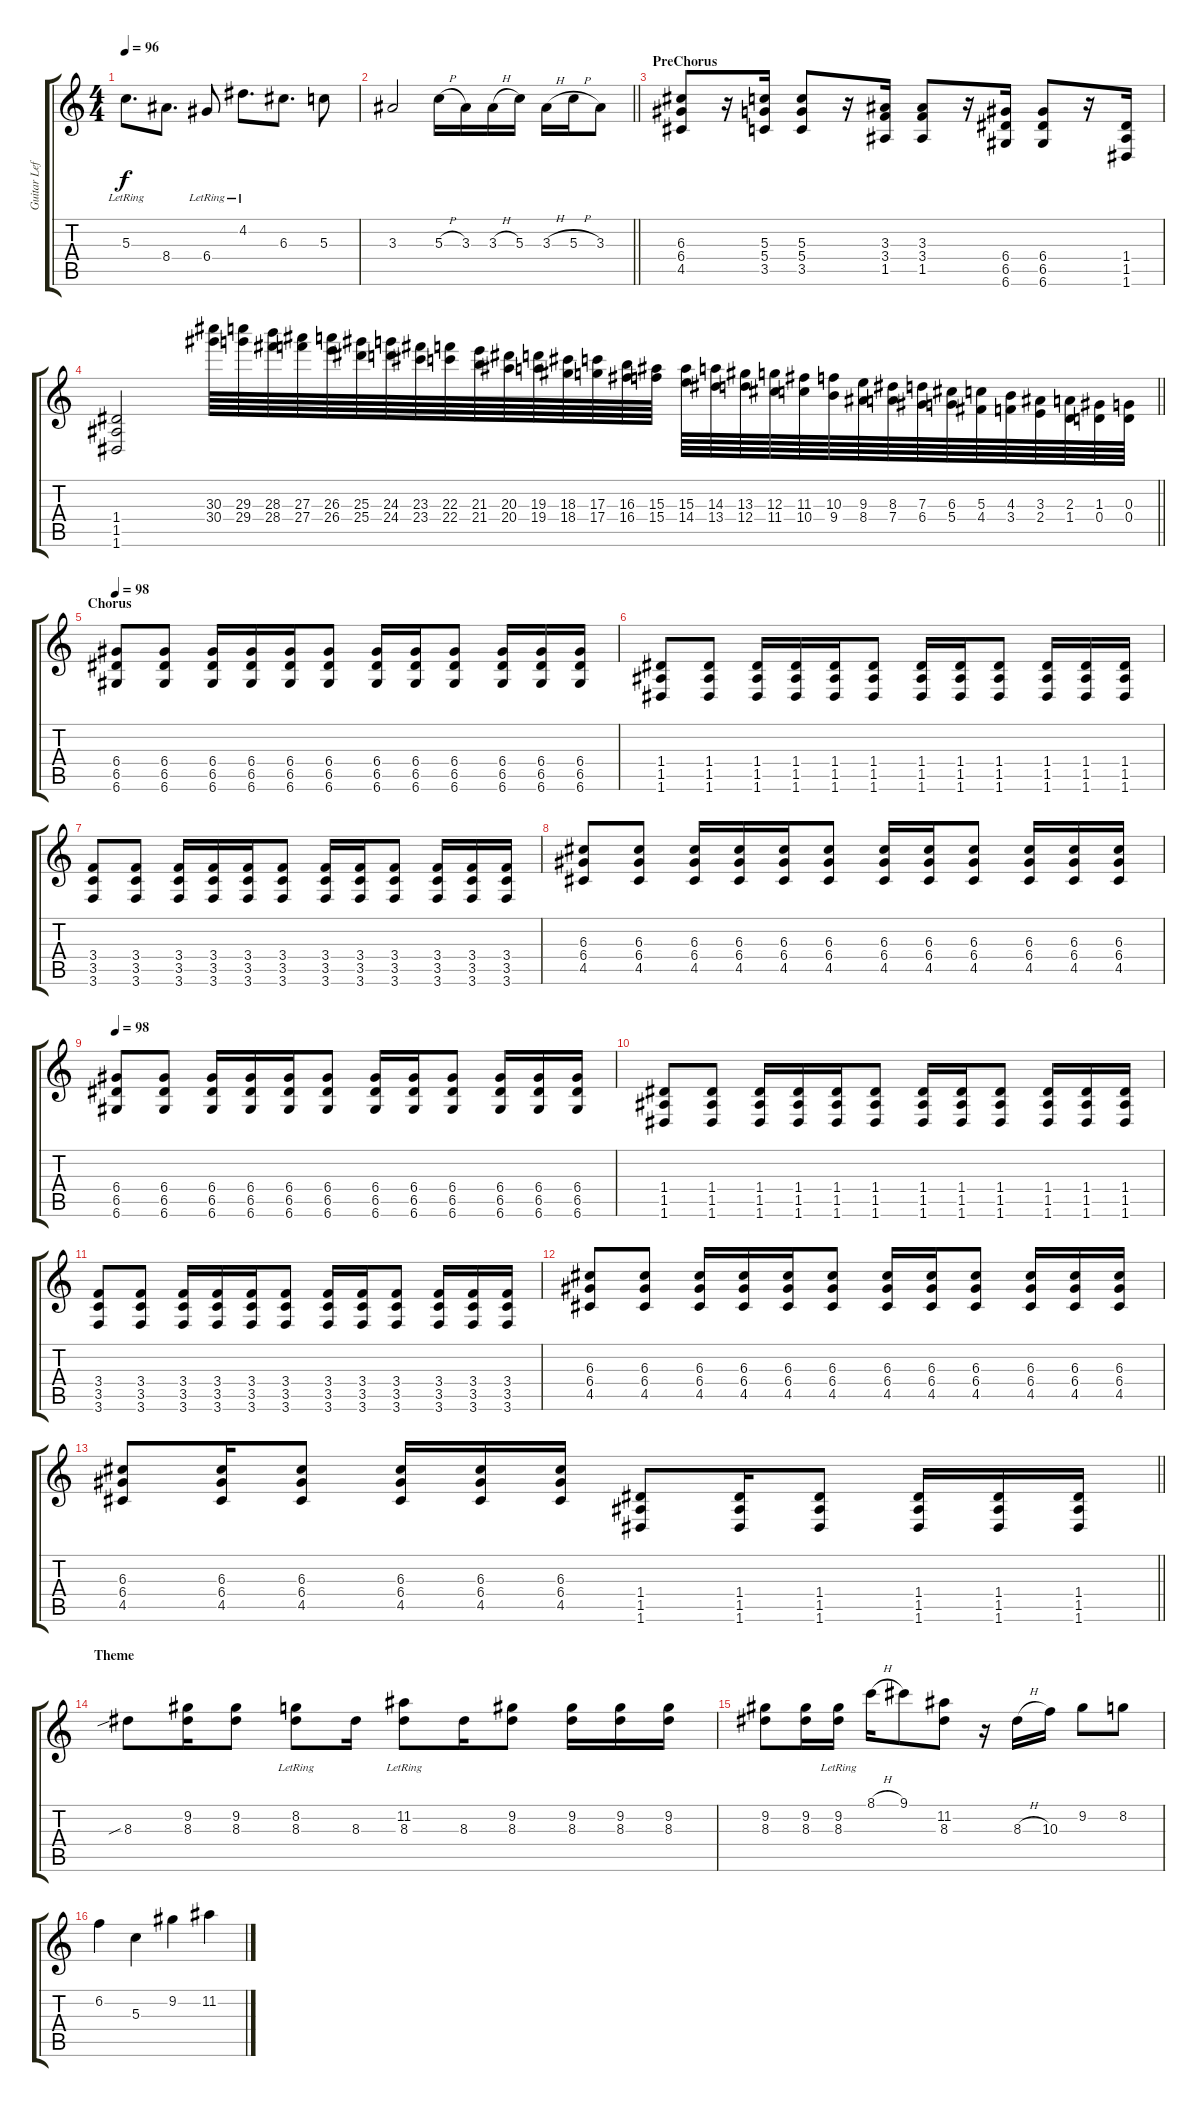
\track ("Guitar Left" "Guitar Lef") {instrument distortionguitar}
\staff {score tabs}
\tuning (E4 B3 G3 D3 A2 D2) {hide}
\ts (4 4)
\tempo 96
\clef g2
\ks c
5.3{lr}.8{d dy f} 8.4.8{d} 6.4{lr}.8 4.2{lr}.8{d} 6.3.8{d} 5.3.8 |
\barLineRight lightlight
3.3.2 5.3{h}.16 3.3.16 3.3{h}.16 5.3.16 3.3{h}.16 5.3{h}.16 3.3.8 |
\section ("" "PreChorus")
(6.3 6.4 4.5).8 r.16 (5.3 5.4 3.5).16 (5.3 5.4 3.5).8 r.16 (3.3 3.4 1.5).16 (3.3 3.4 1.5).8 r.16 (6.4 6.5 6.6).16 (6.4 6.5 6.6).8 r.16 (1.4 1.5 1.6).16 |
\barLineRight lightlight
(1.4 1.5 1.6).2 (30.3 30.4).64 (29.3 29.4).64 (28.3 28.4).64 (27.3 27.4).64 (26.3 26.4).64 (25.3 25.4).64 (24.3 24.4).64 (23.3 23.4).64 (22.3 22.4).64 (21.3 21.4).64 (20.3 20.4).64 (19.3 19.4).64 (18.3 18.4).64 (17.3 17.4).64 (16.3 16.4).64 (15.3 15.4).64 (15.3 14.4).64 (14.3 13.4).64 (13.3 12.4).64 (12.3 11.4).64 (11.3 10.4).64 (10.3 9.4).64 (9.3 8.4).64 (8.3 7.4).64 (7.3 6.4).64 (6.3 5.4).64 (5.3 4.4).64 (4.3 3.4).64 (3.3 2.4).64 (2.3 1.4).64 (1.3 0.4).64 (0.3 0.4).64 |
\section ("" "Chorus")
\tempo 98
(6.4 6.5 6.6).8 (6.4 6.5 6.6).8 (6.4 6.5 6.6).16 (6.4 6.5 6.6).16 (6.4 6.5 6.6).16 (6.4 6.5 6.6).8 (6.4 6.5 6.6).16 (6.4 6.5 6.6).16 (6.4 6.5 6.6).8 (6.4 6.5 6.6).16 (6.4 6.5 6.6).16 (6.4 6.5 6.6).16 |
(1.4 1.5 1.6).8 (1.4 1.5 1.6).8 (1.4 1.5 1.6).16 (1.4 1.5 1.6).16 (1.4 1.5 1.6).16 (1.4 1.5 1.6).8 (1.4 1.5 1.6).16 (1.4 1.5 1.6).16 (1.4 1.5 1.6).8 (1.4 1.5 1.6).16 (1.4 1.5 1.6).16 (1.4 1.5 1.6).16 |
(3.4 3.5 3.6).8 (3.4 3.5 3.6).8 (3.4 3.5 3.6).16 (3.4 3.5 3.6).16 (3.4 3.5 3.6).16 (3.4 3.5 3.6).8 (3.4 3.5 3.6).16 (3.4 3.5 3.6).16 (3.4 3.5 3.6).8 (3.4 3.5 3.6).16 (3.4 3.5 3.6).16 (3.4 3.5 3.6).16 |
(6.3 6.4 4.5).8 (6.3 6.4 4.5).8 (6.3 6.4 4.5).16 (6.3 6.4 4.5).16 (6.3 6.4 4.5).16 (6.3 6.4 4.5).8 (6.3 6.4 4.5).16 (6.3 6.4 4.5).16 (6.3 6.4 4.5).8 (6.3 6.4 4.5).16 (6.3 6.4 4.5).16 (6.3 6.4 4.5).16 |
\tempo 98
(6.4 6.5 6.6).8 (6.4 6.5 6.6).8 (6.4 6.5 6.6).16 (6.4 6.5 6.6).16 (6.4 6.5 6.6).16 (6.4 6.5 6.6).8 (6.4 6.5 6.6).16 (6.4 6.5 6.6).16 (6.4 6.5 6.6).8 (6.4 6.5 6.6).16 (6.4 6.5 6.6).16 (6.4 6.5 6.6).16 |
(1.4 1.5 1.6).8 (1.4 1.5 1.6).8 (1.4 1.5 1.6).16 (1.4 1.5 1.6).16 (1.4 1.5 1.6).16 (1.4 1.5 1.6).8 (1.4 1.5 1.6).16 (1.4 1.5 1.6).16 (1.4 1.5 1.6).8 (1.4 1.5 1.6).16 (1.4 1.5 1.6).16 (1.4 1.5 1.6).16 |
(3.4 3.5 3.6).8 (3.4 3.5 3.6).8 (3.4 3.5 3.6).16 (3.4 3.5 3.6).16 (3.4 3.5 3.6).16 (3.4 3.5 3.6).8 (3.4 3.5 3.6).16 (3.4 3.5 3.6).16 (3.4 3.5 3.6).8 (3.4 3.5 3.6).16 (3.4 3.5 3.6).16 (3.4 3.5 3.6).16 |
(6.3 6.4 4.5).8 (6.3 6.4 4.5).8 (6.3 6.4 4.5).16 (6.3 6.4 4.5).16 (6.3 6.4 4.5).16 (6.3 6.4 4.5).8 (6.3 6.4 4.5).16 (6.3 6.4 4.5).16 (6.3 6.4 4.5).8 (6.3 6.4 4.5).16 (6.3 6.4 4.5).16 (6.3 6.4 4.5).16 |
\barLineRight lightlight
(6.3 6.4 4.5).8 (6.3 6.4 4.5).16 (6.3 6.4 4.5).8 (6.3 6.4 4.5).16 (6.3 6.4 4.5).16 (6.3 6.4 4.5).16 (1.4 1.5 1.6).8 (1.4 1.5 1.6).16 (1.4 1.5 1.6).8 (1.4 1.5 1.6).16 (1.4 1.5 1.6).16 (1.4 1.5 1.6).16 |
\section ("" "Theme")
8.3{sib}.8 (9.2 8.3).16 (9.2 8.3).8 (8.2{lr} 8.3).8 8.3.16 (11.2{lr} 8.3).8 8.3.16 (9.2 8.3).8 (9.2 8.3).16 (9.2 8.3).16 (9.2 8.3).16 |
(9.2 8.3).8 (9.2 8.3).16 (9.2 8.3{lr}).16 8.1{h}.16 9.1.8 (11.2 8.3).8 r.16 8.3{h}.16 10.3.16 9.2.8 8.2.8 |
6.2.4 5.3.4 9.2.4 11.2.4
